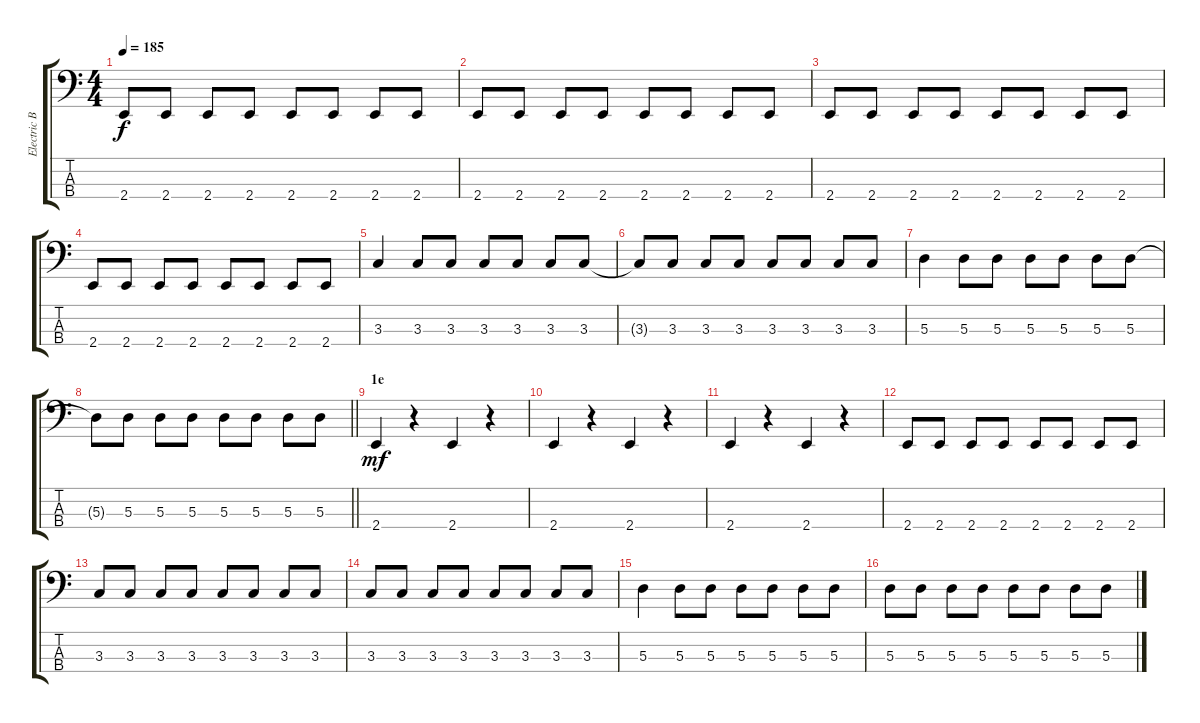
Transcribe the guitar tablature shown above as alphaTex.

\track ("Electric Bass" "Electric B") {instrument electricbassfinger}
\staff {score tabs}
\tuning (G2 D2 A1 D1) {hide}
\ts (4 4)
\tempo 185
\clef f4
\ks c
2.4.8{dy f} 2.4.8 2.4.8 2.4.8 2.4.8 2.4.8 2.4.8 2.4.8 |
2.4.8 2.4.8 2.4.8 2.4.8 2.4.8 2.4.8 2.4.8 2.4.8 |
2.4.8 2.4.8 2.4.8 2.4.8 2.4.8 2.4.8 2.4.8 2.4.8 |
2.4.8 2.4.8 2.4.8 2.4.8 2.4.8 2.4.8 2.4.8 2.4.8 |
3.3.4 3.3.8 3.3.8 3.3.8 3.3.8 3.3.8 3.3.8 |
3.3{t}.8 3.3.8 3.3.8 3.3.8 3.3.8 3.3.8 3.3.8 3.3.8 |
5.3.4 5.3.8 5.3.8 5.3.8 5.3.8 5.3.8 5.3.8 |
\barLineRight lightlight
5.3{t}.8 5.3.8 5.3.8 5.3.8 5.3.8 5.3.8 5.3.8 5.3.8 |
\section ("" "1е")
2.4.4{dy mf} r.4 2.4.4 r.4 |
2.4.4 r.4 2.4.4 r.4 |
2.4.4 r.4 2.4.4 r.4 |
2.4.8 2.4.8 2.4.8 2.4.8 2.4.8 2.4.8 2.4.8 2.4.8 |
3.3.8 3.3.8 3.3.8 3.3.8 3.3.8 3.3.8 3.3.8 3.3.8 |
3.3.8 3.3.8 3.3.8 3.3.8 3.3.8 3.3.8 3.3.8 3.3.8 |
5.3.4 5.3.8 5.3.8 5.3.8 5.3.8 5.3.8 5.3.8 |
5.3.8 5.3.8 5.3.8 5.3.8 5.3.8 5.3.8 5.3.8 5.3.8
